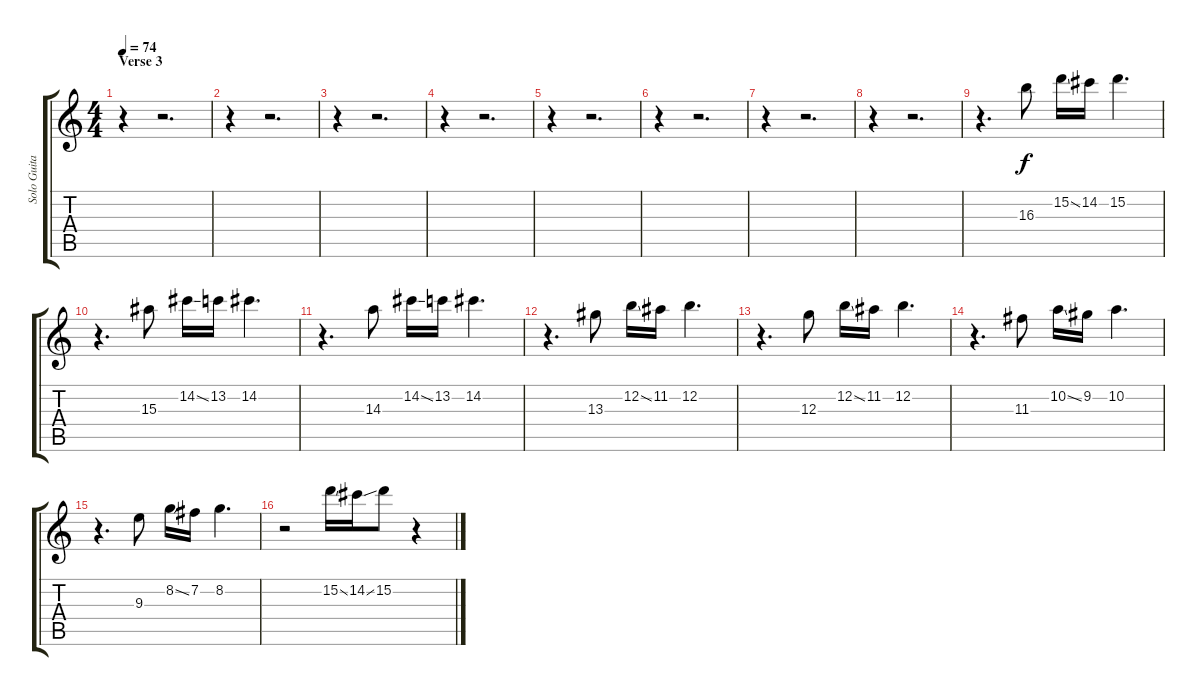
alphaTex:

\track ("Solo Guitar #2" "Solo Guita") {instrument distortionguitar}
\staff {score tabs}
\tuning (E4 B3 G3 D3 A2 E2) {hide}
\ts (4 4)
\section ("" "Verse 3")
\tempo 74
\clef g2
\ks c
r.4{dy f} r.2{d} |
r.4 r.2{d} |
r.4 r.2{d} |
r.4 r.2{d} |
r.4 r.2{d} |
r.4 r.2{d} |
r.4 r.2{d} |
r.4 r.2{d} |
r.4{d} 16.3.8 15.2{ss}.16 14.2.16 15.2.4{d} |
r.4{d} 15.3.8 14.2{ss}.16 13.2.16 14.2.4{d} |
r.4{d} 14.3.8 14.2{ss}.16 13.2.16 14.2.4{d} |
r.4{d} 13.3.8 12.2{ss}.16 11.2.16 12.2.4{d} |
r.4{d} 12.3.8 12.2{ss}.16 11.2.16 12.2.4{d} |
r.4{d} 11.3.8 10.2{ss}.16 9.2.16 10.2.4{d} |
r.4{d} 9.3.8 8.2{ss}.16 7.2.16 8.2.4{d} |
r.2 15.2{ss}.16 14.2{ss}.16 15.2.8 r.4
